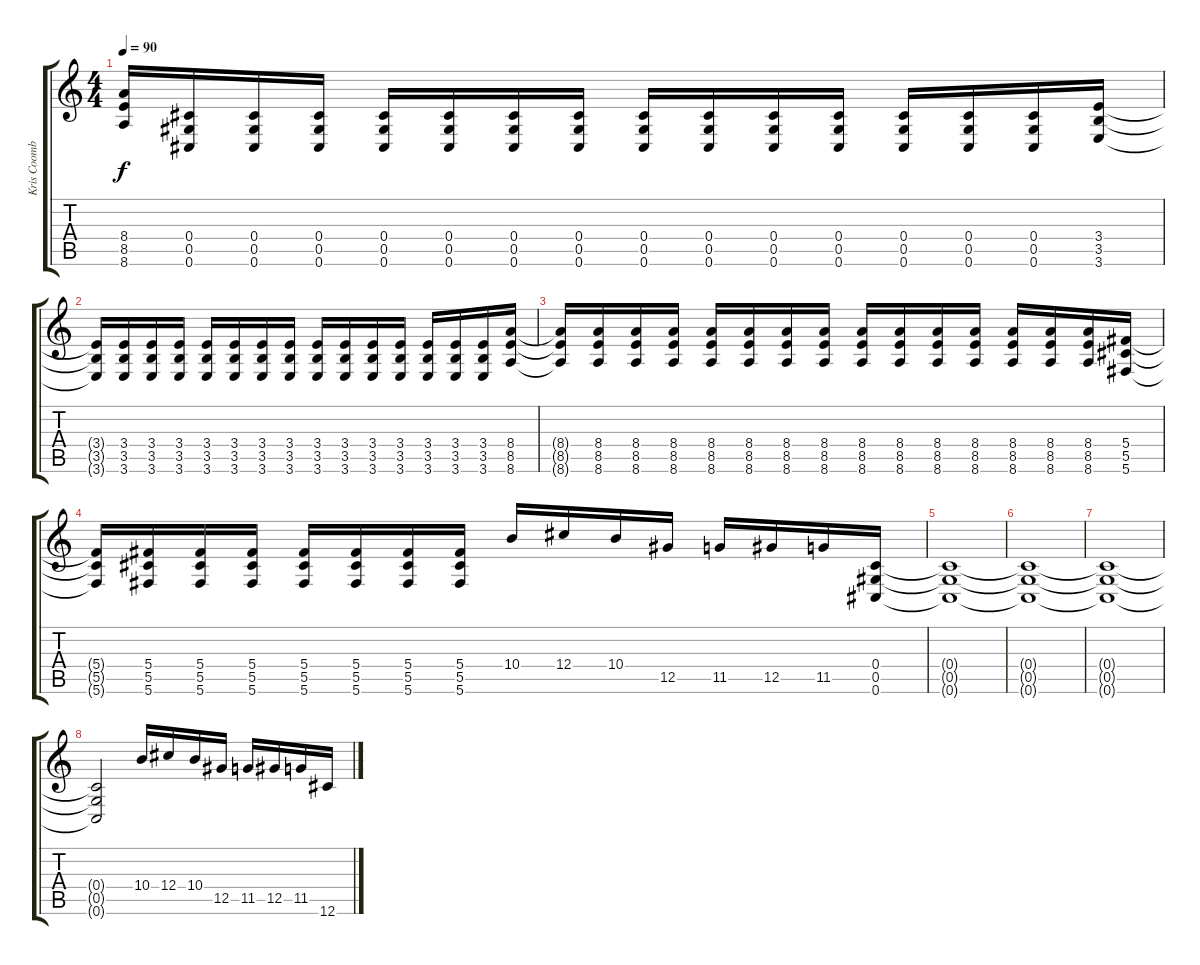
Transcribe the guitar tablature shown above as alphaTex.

\track ("Kris Coombs - Roberts" "Kris Coomb") {instrument distortionguitar}
\staff {score tabs}
\tuning (Eb4 Bb3 Gb3 Db3 Ab2 Db2) {hide}
\ts (4 4)
\tempo 90
\clef g2
\ks c
(8.4{t} 8.5{t} 8.6{t}).16{dy f} (0.4 0.5 0.6).16 (0.4 0.5 0.6).16 (0.4 0.5 0.6).16 (0.4 0.5 0.6).16 (0.4 0.5 0.6).16 (0.4 0.5 0.6).16 (0.4 0.5 0.6).16 (0.4 0.5 0.6).16 (0.4 0.5 0.6).16 (0.4 0.5 0.6).16 (0.4 0.5 0.6).16 (0.4 0.5 0.6).16 (0.4 0.5 0.6).16 (0.4 0.5 0.6).16 (3.4 3.5 3.6).16 |
(3.4{t} 3.5{t} 3.6{t}).16 (3.4 3.5 3.6).16 (3.4 3.5 3.6).16 (3.4 3.5 3.6).16 (3.4 3.5 3.6).16 (3.4 3.5 3.6).16 (3.4 3.5 3.6).16 (3.4 3.5 3.6).16 (3.4 3.5 3.6).16 (3.4 3.5 3.6).16 (3.4 3.5 3.6).16 (3.4 3.5 3.6).16 (3.4 3.5 3.6).16 (3.4 3.5 3.6).16 (3.4 3.5 3.6).16 (8.4 8.5 8.6).16 |
(8.4{t} 8.5{t} 8.6{t}).16 (8.4 8.5 8.6).16 (8.4 8.5 8.6).16 (8.4 8.5 8.6).16 (8.4 8.5 8.6).16 (8.4 8.5 8.6).16 (8.4 8.5 8.6).16 (8.4 8.5 8.6).16 (8.4 8.5 8.6).16 (8.4 8.5 8.6).16 (8.4 8.5 8.6).16 (8.4 8.5 8.6).16 (8.4 8.5 8.6).16 (8.4 8.5 8.6).16 (8.4 8.5 8.6).16 (5.4 5.5 5.6).16 |
(5.4{t} 5.5{t} 5.6{t}).16 (5.4 5.5 5.6).16 (5.4 5.5 5.6).16 (5.4 5.5 5.6).16 (5.4 5.5 5.6).16 (5.4 5.5 5.6).16 (5.4 5.5 5.6).16 (5.4 5.5 5.6).16 10.4.16 12.4.16 10.4.16 12.5.16 11.5.16 12.5.16 11.5.16 (0.4 0.5 0.6).16 |
(0.4{t} 0.5{t} 0.6{t}).1 |
(0.4{t} 0.5{t} 0.6{t}).1 |
(0.4{t} 0.5{t} 0.6{t}).1 |
(0.4{t} 0.5{t} 0.6{t}).2 10.4.16 12.4.16 10.4.16 12.5.16 11.5.16 12.5.16 11.5.16 12.6.16
